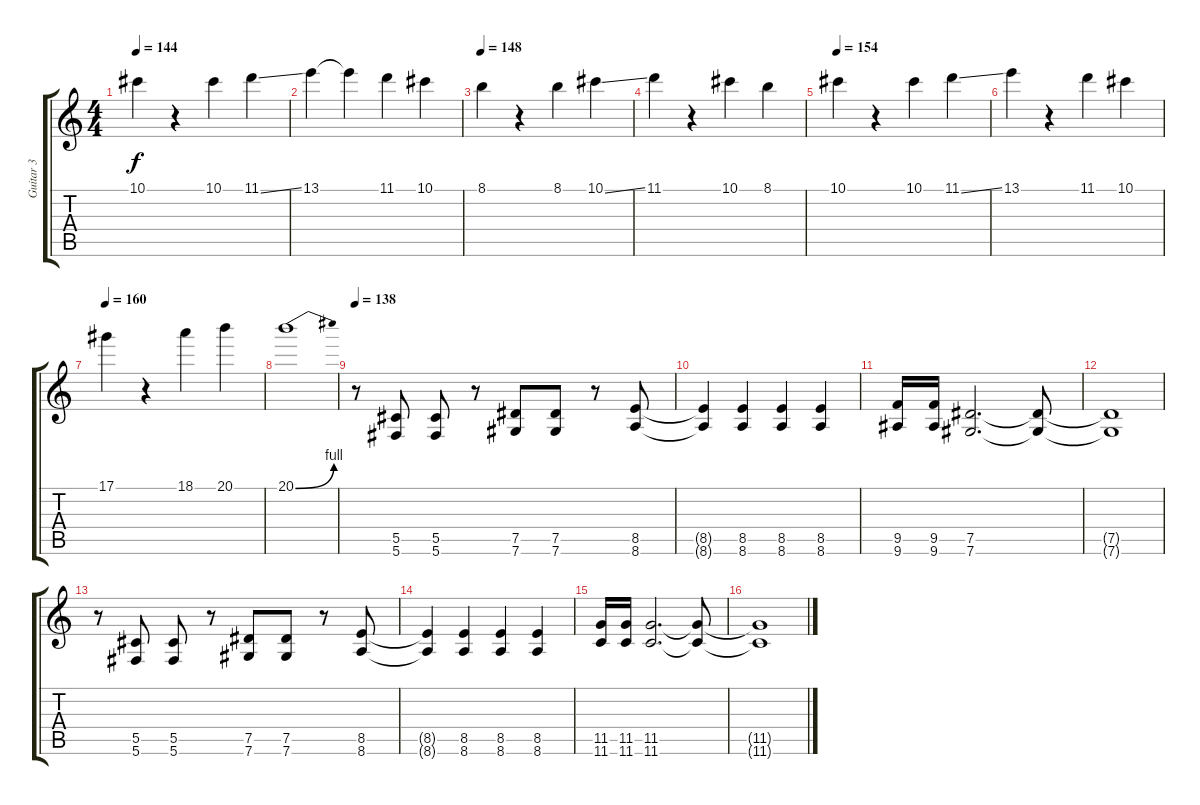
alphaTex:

\track ("Guitar 3" "Guitar 3") {instrument electricguitarclean}
\staff {score tabs}
\tuning (Eb4 Bb3 Gb3 Db3 Ab2 Db2) {hide}
\ts (4 4)
\tempo 144
\clef g2
\ks c
10.1.4{dy f volume 10 instrument distortionguitar} r.4 10.1.4 11.1{ss}.4 |
13.1.4 13.1{t}.4 11.1.4 10.1.4 |
\tempo 148
8.1.4 r.4 8.1.4 10.1{ss}.4 |
11.1.4 r.4 10.1.4 8.1.4 |
\tempo 154
10.1.4 r.4 10.1.4 11.1{ss}.4 |
13.1.4 r.4 11.1.4 10.1.4 |
\tempo 160
17.1.4 r.4 18.1.4 20.1.4 |
20.1{be (bend 0 0 60 4)}.1 |
\tempo 138
r.8{volume 12 instrument overdrivenguitar} (5.5 5.6).8 (5.5 5.6).8 r.8 (7.5 7.6).8 (7.5 7.6).8 r.8 (8.5 8.6).8 |
(8.5{t} 8.6{t}).4 (8.5 8.6).4 (8.5 8.6).4 (8.5 8.6).4 |
(9.5 9.6).16 (9.5 9.6).16 (7.5 7.6).2{d} (7.5{t} 7.6{t}).8 |
(7.5{t} 7.6{t}).1 |
r.8 (5.5 5.6).8 (5.5 5.6).8 r.8 (7.5 7.6).8 (7.5 7.6).8 r.8 (8.5 8.6).8 |
(8.5{t} 8.6{t}).4 (8.5 8.6).4 (8.5 8.6).4 (8.5 8.6).4 |
(11.5 11.6).16 (11.5 11.6).16 (11.5 11.6).2{d} (11.5{t} 11.6{t}).8 |
(11.5{t} 11.6{t}).1
